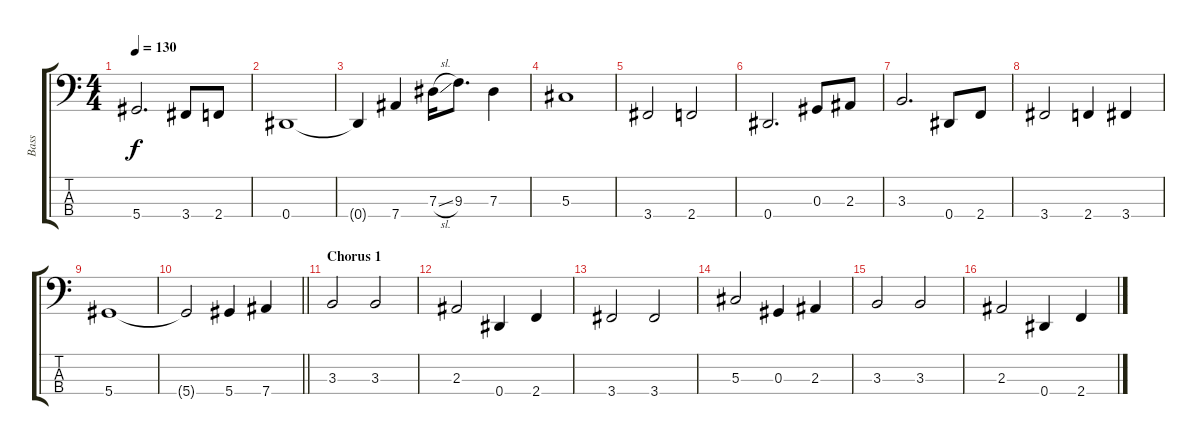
\track ("Bass" "Bass") {instrument electricbassfinger}
\staff {score tabs}
\tuning (Gb2 Db2 Ab1 Eb1) {hide}
\ts (4 4)
\tempo 130
\clef f4
\ks c
5.4{t}.2{d dy f} 3.4.8 2.4.8 |
0.4.1 |
0.4{t}.4 7.4.4 7.3{sl}.16 9.3.8{d} 7.3.4 |
5.3.1 |
3.4.2 2.4.2 |
0.4.2{d} 0.3.8 2.3.8 |
3.3.2{d} 0.4.8 2.4.8 |
3.4.2 2.4.4 3.4.4 |
5.4.1 |
\barLineRight lightlight
5.4{t}.2{volume 16} 5.4.4 7.4.4 |
\section ("" "Chorus 1")
3.3.2 3.3.2 |
2.3.2 0.4.4 2.4.4 |
3.4.2 3.4.2 |
5.3.2 0.3.4 2.3.4 |
3.3.2 3.3.2 |
2.3.2 0.4.4 2.4.4
